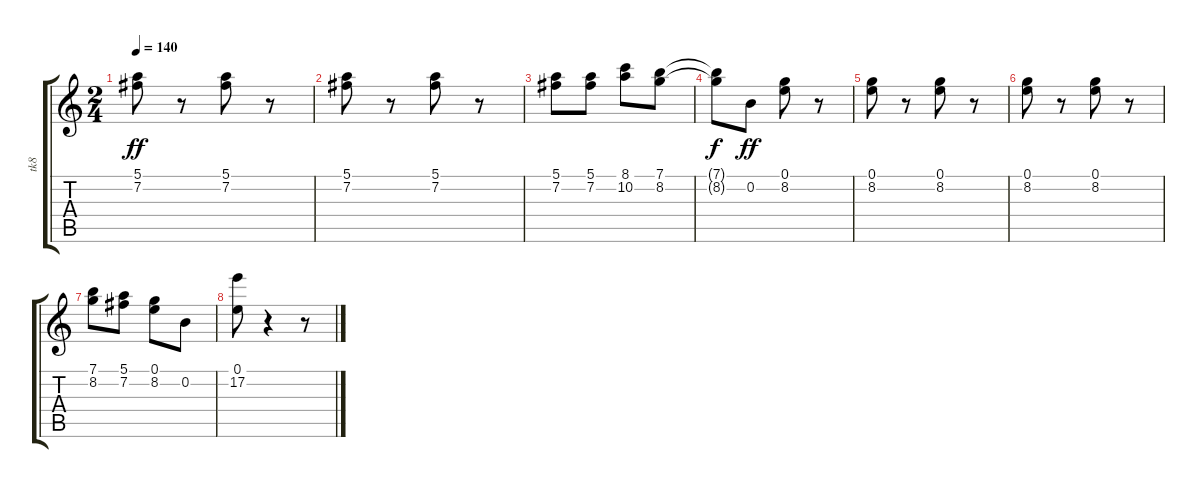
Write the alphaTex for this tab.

\track ("tk8" "tk8") {instrument distortionguitar}
\staff {score tabs}
\tuning (E4 B3 G3 D3 A2 E2) {hide}
\ts (2 4)
\tempo 140
\clef g2
\ks c
(5.1 7.2).8{dy ff} r.8 (5.1 7.2).8 r.8 |
(5.1 7.2).8 r.8 (5.1 7.2).8 r.8 |
(5.1 7.2).8 (5.1 7.2).8 (8.1 10.2).8 (7.1 8.2).8 |
(7.1{t} 8.2{t}).8{dy f} 0.2.8{dy ff} (0.1 8.2).8 r.8 |
(0.1 8.2).8 r.8 (0.1 8.2).8 r.8 |
(0.1 8.2).8 r.8 (0.1 8.2).8 r.8 |
(7.1 8.2).8 (5.1 7.2).8 (0.1 8.2).8 0.2.8 |
(0.1 17.2).8 r.4 r.8
